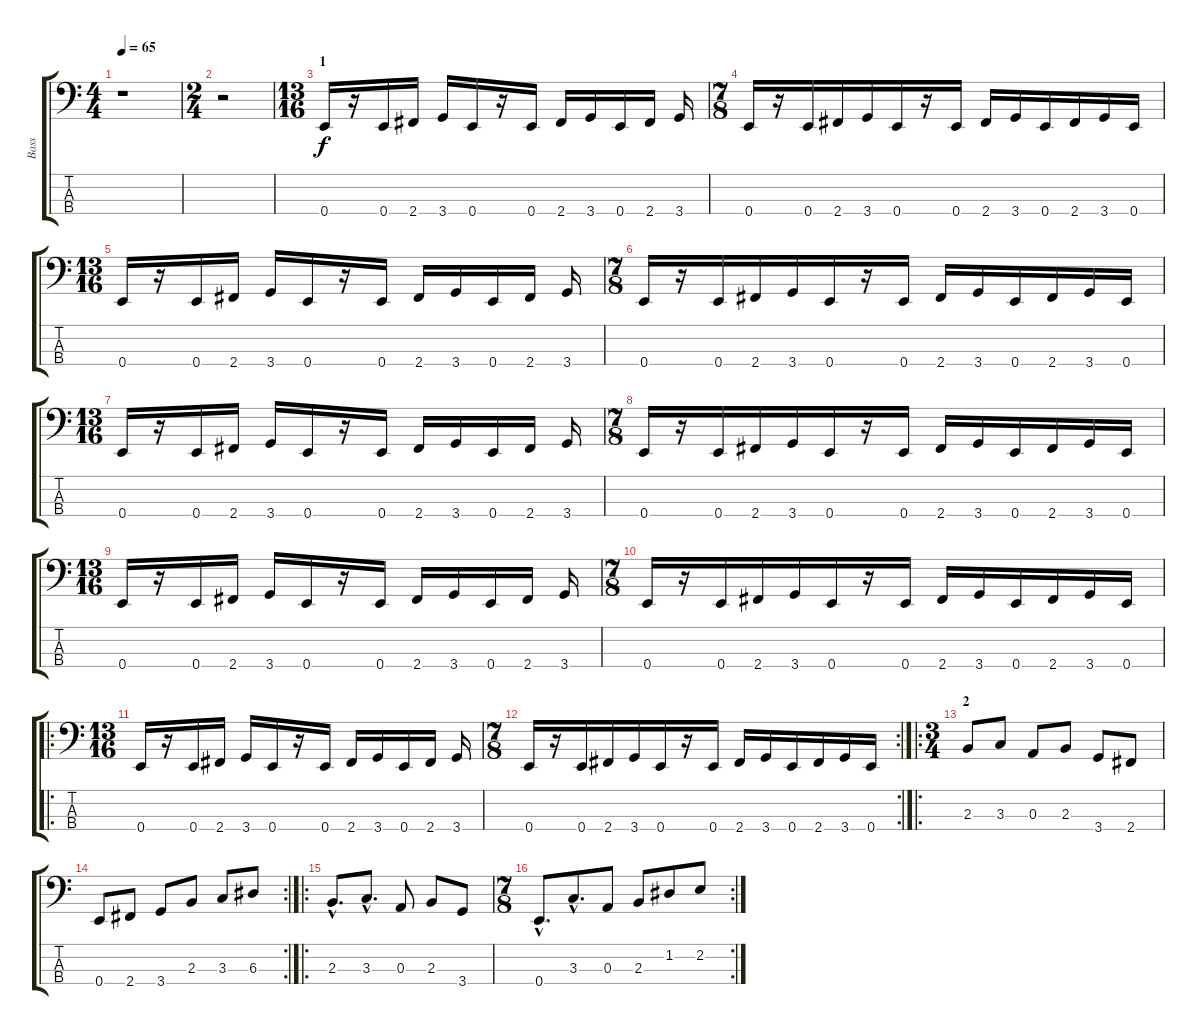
\track ("Bass" "Bass") {instrument electricbassfinger}
\staff {score tabs}
\tuning (G2 D2 A1 E1) {hide}
\ts (4 4)
\tempo 65
\clef f4
\ks c
r.1{dy f instrument electricbassfinger} |
\ts (2 4)
r.2 |
\ts (13 16)
\section ("" "1")
0.4.16 r.16 0.4.16 2.4.16 3.4.16 0.4.16 r.16 0.4.16 2.4.16 3.4.16 0.4.16 2.4.16 3.4.16 |
\ts (7 8)
0.4.16 r.16 0.4.16 2.4.16 3.4.16 0.4.16 r.16 0.4.16 2.4.16 3.4.16 0.4.16 2.4.16 3.4.16 0.4.16 |
\ts (13 16)
0.4.16 r.16 0.4.16 2.4.16 3.4.16 0.4.16 r.16 0.4.16 2.4.16 3.4.16 0.4.16 2.4.16 3.4.16 |
\ts (7 8)
0.4.16 r.16 0.4.16 2.4.16 3.4.16 0.4.16 r.16 0.4.16 2.4.16 3.4.16 0.4.16 2.4.16 3.4.16 0.4.16 |
\ts (13 16)
0.4.16 r.16 0.4.16 2.4.16 3.4.16 0.4.16 r.16 0.4.16 2.4.16 3.4.16 0.4.16 2.4.16 3.4.16 |
\ts (7 8)
0.4.16 r.16 0.4.16 2.4.16 3.4.16 0.4.16 r.16 0.4.16 2.4.16 3.4.16 0.4.16 2.4.16 3.4.16 0.4.16 |
\ts (13 16)
0.4.16 r.16 0.4.16 2.4.16 3.4.16 0.4.16 r.16 0.4.16 2.4.16 3.4.16 0.4.16 2.4.16 3.4.16 |
\ts (7 8)
0.4.16 r.16 0.4.16 2.4.16 3.4.16 0.4.16 r.16 0.4.16 2.4.16 3.4.16 0.4.16 2.4.16 3.4.16 0.4.16 |
\ro
\ts (13 16)
0.4.16 r.16 0.4.16 2.4.16 3.4.16 0.4.16 r.16 0.4.16 2.4.16 3.4.16 0.4.16 2.4.16 3.4.16 |
\rc 2
\ts (7 8)
0.4.16 r.16 0.4.16 2.4.16 3.4.16 0.4.16 r.16 0.4.16 2.4.16 3.4.16 0.4.16 2.4.16 3.4.16 0.4.16 |
\ro
\ts (3 4)
\section ("" "2")
2.3.8 3.3.8 0.3.8 2.3.8 3.4.8 2.4.8 |
\rc 2
0.4.8 2.4.8 3.4.8 2.3.8 3.3.8 6.3.8 |
\ro
2.3{hac}.8{d} 3.3{hac}.8{d} 0.3.8 2.3.8 3.4.8 |
\rc 2
\ts (7 8)
0.4{hac}.8{d} 3.3{hac}.8{d} 0.3.8 2.3.8 1.2.8 2.2.8
